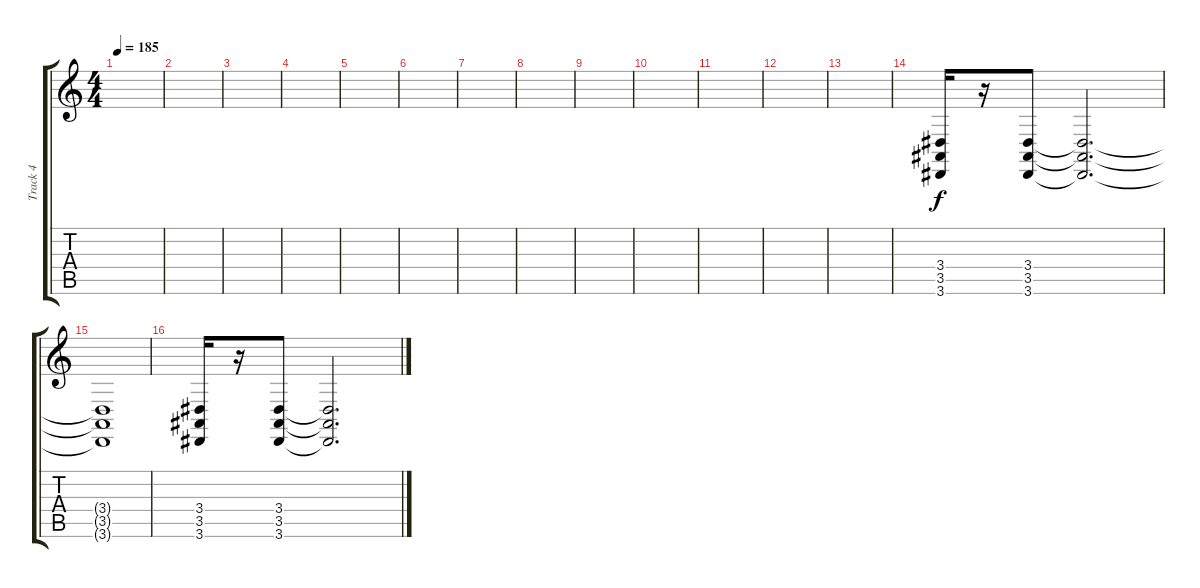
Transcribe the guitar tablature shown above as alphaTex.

\track ("Track 4" "Track 4") {instrument choiraahs}
\staff {score tabs}
\tuning (D4 A3 F3 C3 G2 C2) {hide}
\ts (4 4)
\tempo 185
\clef g2
\ks c
|
|
|
|
|
|
|
|
|
|
|
|
|
(3.4 3.5 3.6).16 r.16 (3.4 3.5 3.6).8 (3.4{t} 3.5{t} 3.6{t}).2{d} |
(3.4{t} 3.5{t} 3.6{t}).1 |
(3.4 3.5 3.6).16 r.16 (3.4 3.5 3.6).8 (3.4{t} 3.5{t} 3.6{t}).2{d}
